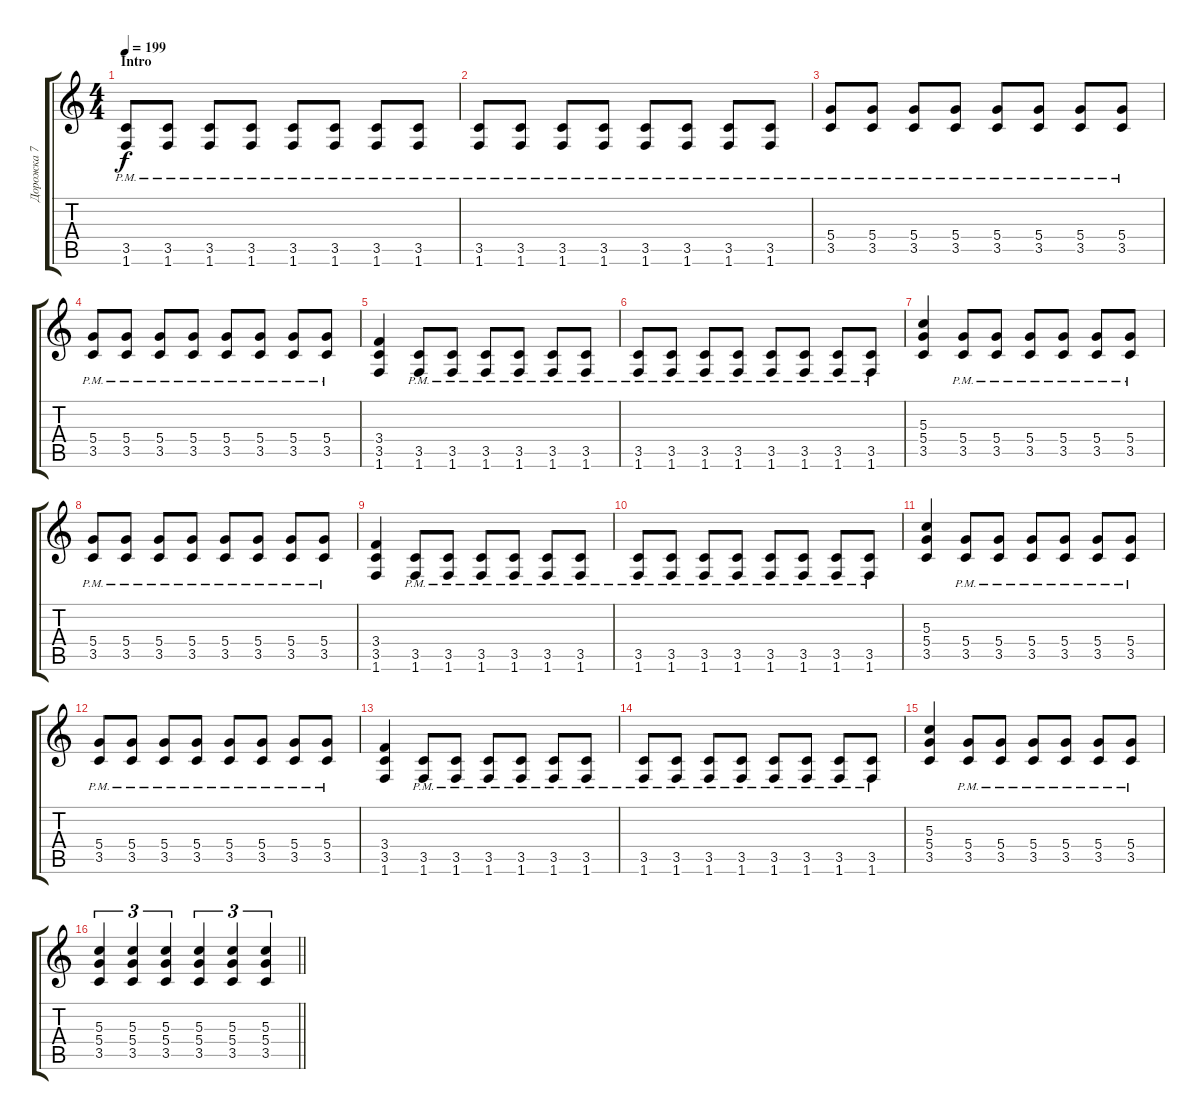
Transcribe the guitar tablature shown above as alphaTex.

\track ("Дорожка 7" "Дорожка 7") {instrument distortionguitar}
\staff {score tabs}
\tuning (E4 B3 G3 D3 A2 E2) {hide}
\ts (4 4)
\section ("" "Intro")
\tempo 199
\clef g2
\ks c
(3.5{pm} 1.6{pm}).8{dy f} (3.5{pm} 1.6{pm}).8 (3.5{pm} 1.6{pm}).8 (3.5{pm} 1.6{pm}).8 (3.5{pm} 1.6{pm}).8 (3.5{pm} 1.6{pm}).8 (3.5{pm} 1.6{pm}).8 (3.5{pm} 1.6{pm}).8 |
(3.5{pm} 1.6{pm}).8 (3.5{pm} 1.6{pm}).8 (3.5{pm} 1.6{pm}).8 (3.5{pm} 1.6{pm}).8 (3.5{pm} 1.6{pm}).8 (3.5{pm} 1.6{pm}).8 (3.5{pm} 1.6{pm}).8 (3.5{pm} 1.6{pm}).8 |
(5.4{pm} 3.5{pm}).8 (5.4{pm} 3.5{pm}).8 (5.4{pm} 3.5{pm}).8 (5.4{pm} 3.5{pm}).8 (5.4{pm} 3.5{pm}).8 (5.4{pm} 3.5{pm}).8 (5.4{pm} 3.5{pm}).8 (5.4{pm} 3.5{pm}).8 |
(5.4{pm} 3.5{pm}).8 (5.4{pm} 3.5{pm}).8 (5.4{pm} 3.5{pm}).8 (5.4{pm} 3.5{pm}).8 (5.4{pm} 3.5{pm}).8 (5.4{pm} 3.5{pm}).8 (5.4{pm} 3.5{pm}).8 (5.4{pm} 3.5{pm}).8 |
(3.4 3.5 1.6).4 (3.5{pm} 1.6{pm}).8 (3.5{pm} 1.6{pm}).8 (3.5{pm} 1.6{pm}).8 (3.5{pm} 1.6{pm}).8 (3.5{pm} 1.6{pm}).8 (3.5{pm} 1.6{pm}).8 |
(3.5{pm} 1.6{pm}).8 (3.5{pm} 1.6{pm}).8 (3.5{pm} 1.6{pm}).8 (3.5{pm} 1.6{pm}).8 (3.5{pm} 1.6{pm}).8 (3.5{pm} 1.6{pm}).8 (3.5{pm} 1.6{pm}).8 (3.5{pm} 1.6{pm}).8 |
(5.3 5.4 3.5).4 (5.4{pm} 3.5{pm}).8 (5.4{pm} 3.5{pm}).8 (5.4{pm} 3.5{pm}).8 (5.4{pm} 3.5{pm}).8 (5.4{pm} 3.5{pm}).8 (5.4{pm} 3.5{pm}).8 |
(5.4{pm} 3.5{pm}).8 (5.4{pm} 3.5{pm}).8 (5.4{pm} 3.5{pm}).8 (5.4{pm} 3.5{pm}).8 (5.4{pm} 3.5{pm}).8 (5.4{pm} 3.5{pm}).8 (5.4{pm} 3.5{pm}).8 (5.4{pm} 3.5{pm}).8 |
(3.4 3.5 1.6).4 (3.5{pm} 1.6{pm}).8 (3.5{pm} 1.6{pm}).8 (3.5{pm} 1.6{pm}).8 (3.5{pm} 1.6{pm}).8 (3.5{pm} 1.6{pm}).8 (3.5{pm} 1.6{pm}).8 |
(3.5{pm} 1.6{pm}).8 (3.5{pm} 1.6{pm}).8 (3.5{pm} 1.6{pm}).8 (3.5{pm} 1.6{pm}).8 (3.5{pm} 1.6{pm}).8 (3.5{pm} 1.6{pm}).8 (3.5{pm} 1.6{pm}).8 (3.5{pm} 1.6{pm}).8 |
(5.3 5.4 3.5).4 (5.4{pm} 3.5{pm}).8 (5.4{pm} 3.5{pm}).8 (5.4{pm} 3.5{pm}).8 (5.4{pm} 3.5{pm}).8 (5.4{pm} 3.5{pm}).8 (5.4{pm} 3.5{pm}).8 |
(5.4{pm} 3.5{pm}).8 (5.4{pm} 3.5{pm}).8 (5.4{pm} 3.5{pm}).8 (5.4{pm} 3.5{pm}).8 (5.4{pm} 3.5{pm}).8 (5.4{pm} 3.5{pm}).8 (5.4{pm} 3.5{pm}).8 (5.4{pm} 3.5{pm}).8 |
(3.4 3.5 1.6).4 (3.5{pm} 1.6{pm}).8 (3.5{pm} 1.6{pm}).8 (3.5{pm} 1.6{pm}).8 (3.5{pm} 1.6{pm}).8 (3.5{pm} 1.6{pm}).8 (3.5{pm} 1.6{pm}).8 |
(3.5{pm} 1.6{pm}).8 (3.5{pm} 1.6{pm}).8 (3.5{pm} 1.6{pm}).8 (3.5{pm} 1.6{pm}).8 (3.5{pm} 1.6{pm}).8 (3.5{pm} 1.6{pm}).8 (3.5{pm} 1.6{pm}).8 (3.5{pm} 1.6{pm}).8 |
(5.3 5.4 3.5).4 (5.4{pm} 3.5{pm}).8 (5.4{pm} 3.5{pm}).8 (5.4{pm} 3.5{pm}).8 (5.4{pm} 3.5{pm}).8 (5.4{pm} 3.5{pm}).8 (5.4{pm} 3.5{pm}).8 |
\barLineRight lightlight
(5.3 5.4 3.5).4{tu (3 2)} (5.3 5.4 3.5).4{tu (3 2)} (5.3 5.4 3.5).4{tu (3 2)} (5.3 5.4 3.5).4{tu (3 2)} (5.3 5.4 3.5).4{tu (3 2)} (5.3 5.4 3.5).4{tu (3 2)}
